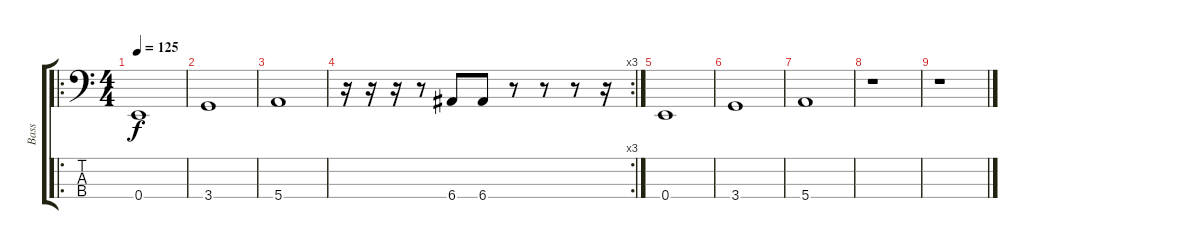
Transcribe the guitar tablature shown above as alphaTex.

\track ("Bass" "Bass") {instrument electricbassfinger}
\staff {score tabs}
\tuning (G2 D2 A1 E1) {hide}
\ro
\ts (4 4)
\tempo 125
\clef f4
\ks c
0.4.1{dy f} |
3.4.1 |
5.4.1 |
\rc 3
r.16 r.16 r.16 r.8 6.4.8 6.4.8 r.8 r.8 r.8 r.16 |
0.4.1 |
3.4.1 |
5.4.1 |
r.1 |
r.1
